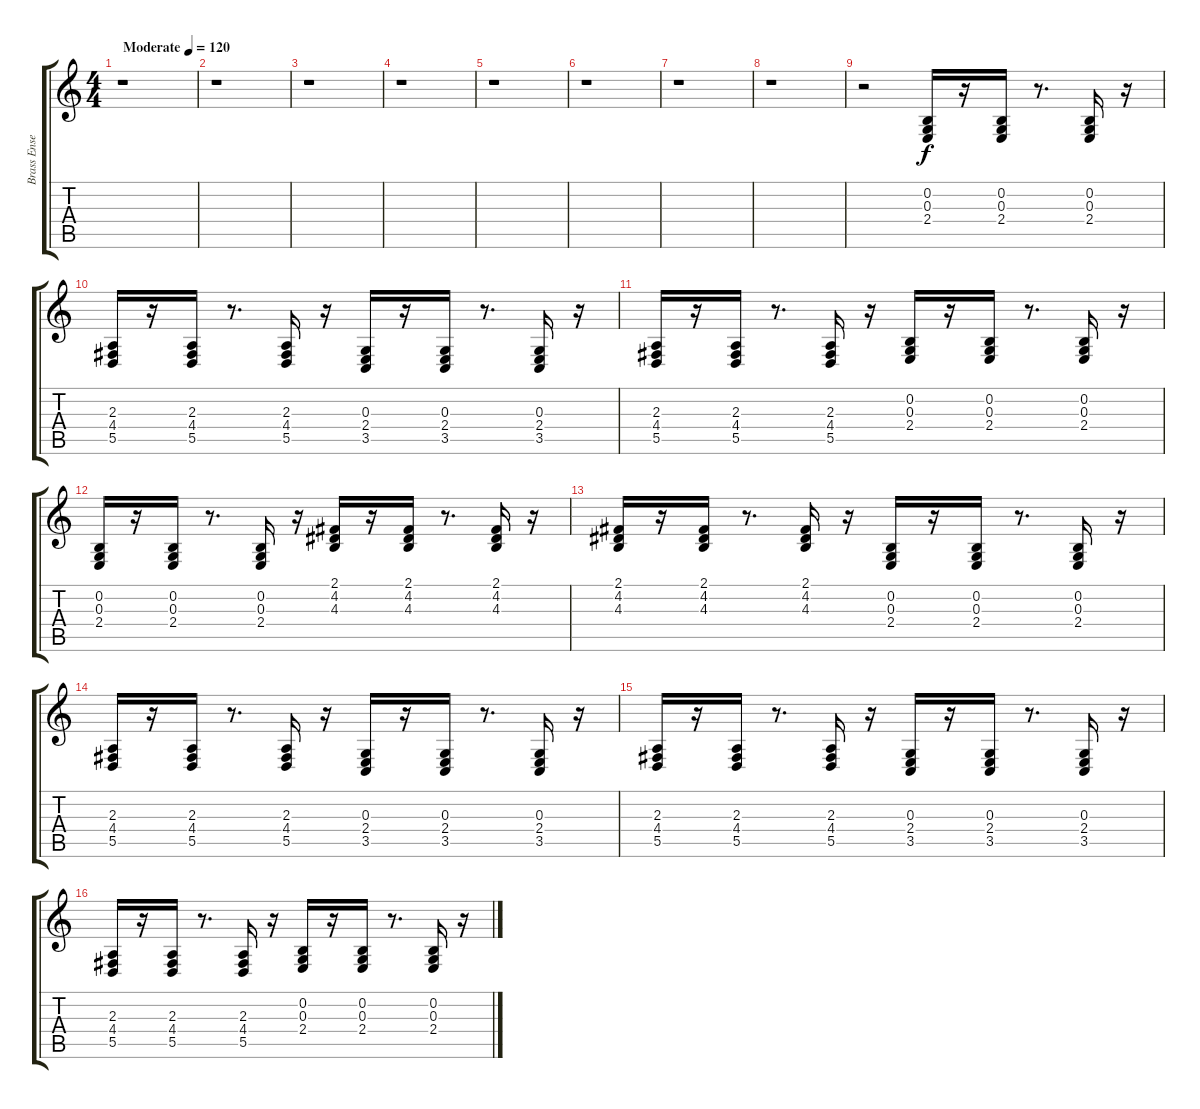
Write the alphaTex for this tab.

\track ("Brass Ensemble (MIDI)" "Brass Ense") {instrument brasssection}
\staff {score tabs}
\tuning (E4 B3 G3 D3 A2 E2) {hide}
\ts (4 4)
\tempo (120 "Moderate")
\clef g2
\ks c
r.1{dy f instrument brasssection} |
r.1 |
r.1 |
r.1 |
r.1 |
r.1 |
r.1 |
r.1 |
r.2 (0.2 0.3 2.4).16 r.16 (0.2 0.3 2.4).16 r.8{d} (0.2 0.3 2.4).16 r.16 |
(2.3 4.4 5.5).16 r.16 (2.3 4.4 5.5).16 r.8{d} (2.3 4.4 5.5).16 r.16 (0.3 2.4 3.5).16 r.16 (0.3 2.4 3.5).16 r.8{d} (0.3 2.4 3.5).16 r.16 |
(2.3 4.4 5.5).16 r.16 (2.3 4.4 5.5).16 r.8{d} (2.3 4.4 5.5).16 r.16 (0.2 0.3 2.4).16 r.16 (0.2 0.3 2.4).16 r.8{d} (0.2 0.3 2.4).16 r.16 |
(0.2 0.3 2.4).16 r.16 (0.2 0.3 2.4).16 r.8{d} (0.2 0.3 2.4).16 r.16 (2.1 4.2 4.3).16 r.16 (2.1 4.2 4.3).16 r.8{d} (2.1 4.2 4.3).16 r.16 |
(2.1 4.2 4.3).16 r.16 (2.1 4.2 4.3).16 r.8{d} (2.1 4.2 4.3).16 r.16 (0.2 0.3 2.4).16 r.16 (0.2 0.3 2.4).16 r.8{d} (0.2 0.3 2.4).16 r.16 |
(2.3 4.4 5.5).16 r.16 (2.3 4.4 5.5).16 r.8{d} (2.3 4.4 5.5).16 r.16 (0.3 2.4 3.5).16 r.16 (0.3 2.4 3.5).16 r.8{d} (0.3 2.4 3.5).16 r.16 |
(2.3 4.4 5.5).16 r.16 (2.3 4.4 5.5).16 r.8{d} (2.3 4.4 5.5).16 r.16 (0.3 2.4 3.5).16 r.16 (0.3 2.4 3.5).16 r.8{d} (0.3 2.4 3.5).16 r.16 |
(2.3 4.4 5.5).16 r.16 (2.3 4.4 5.5).16 r.8{d} (2.3 4.4 5.5).16 r.16 (0.2 0.3 2.4).16 r.16 (0.2 0.3 2.4).16 r.8{d} (0.2 0.3 2.4).16 r.16
